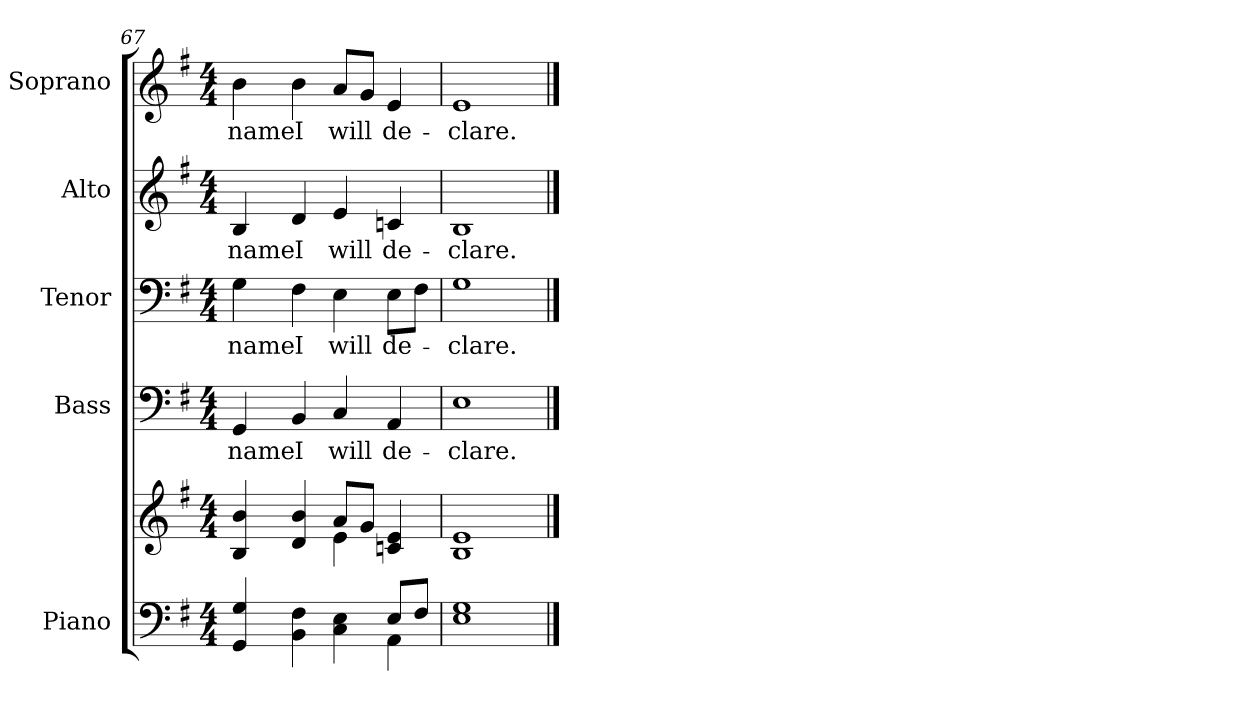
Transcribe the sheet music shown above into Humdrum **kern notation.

**kern	**kern	**kern	**text	**kern	**text	**kern	**text	**kern	**text
*part5	*part5	*part4	*part4	*part3	*part3	*part2	*part2	*part1	*part1
*staff6	*staff5	*staff4	*staff4	*staff3	*staff3	*staff2	*staff2	*staff1	*staff1
*I"Piano	*	*I"Bass	*	*I"Tenor	*	*I"Alto	*	*I"Soprano	*
*I'Pno.	*	*I'B.	*	*I'T.	*	*I'A.	*	*I'S.	*
!!LO:PB:g=z
*clefF4	*clefG2	*clefF4	*	*clefF4	*	*clefG2	*	*clefG2	*
*k[f#]	*k[f#]	*k[f#]	*	*k[f#]	*	*k[f#]	*	*k[f#]	*
*G:	*G:	*G:	*	*G:	*	*G:	*	*G:	*
*M4/4	*M4/4	*M4/4	*	*M4/4	*	*M4/4	*	*M4/4	*
=67	=67	=67	=67	=67	=67	=67	=67	=67	=67
*^	*^	*	*	*	*	*	*	*	*
!	!	!	!	!	!LO:LY:b:color=#000000	!	!	!	!	!	!
!	!	!	!	!	!	!	!LO:LY:b:color=#000000	!	!	!	!
!	!	!	!	!	!	!	!	!	!LO:LY:b:color=#000000	!	!
!	!	!	!	!	!	!	!	!	!	!	!LO:LY:b:color=#000000
4GGi/ 4Gi	2ryy	4Bi/ 4bi	2ryy	4GGi/	name	4Gi\	name	4Bi/	name	4bi\	name
!	!	!	!	!	!LO:LY:b:color=#000000	!	!	!	!	!	!
!	!	!	!	!	!	!	!LO:LY:b:color=#000000	!	!	!	!
!	!	!	!	!	!	!	!	!	!LO:LY:b:color=#000000	!	!
!	!	!	!	!	!	!	!	!	!	!	!LO:LY:b:color=#000000
4BBi\ 4F#i	.	4di/ 4bi	.	4BBi/	I	4F#i\	I	4di/	I	4bi\	I
!	!	!	!	!	!LO:LY:b:color=#000000	!	!	!	!	!	!
!	!	!	!	!	!	!	!LO:LY:b:color=#000000	!	!	!	!
!	!	!	!	!	!	!	!	!	!LO:LY:b:color=#000000	!	!
!	!	!	!	!	!	!	!	!	!	!	!LO:LY:b:color=#000000
4Ci\ 4Ei	4ryy	8ai/L	4ei\	4Ci/	will	4Ei\	will	4ei/	will	8ai/L	will
.	.	8gi/J	.	.	.	.	.	.	.	8gi/J	.
!	!	!	!	!	!LO:LY:b:color=#000000	!	!	!	!	!	!
!	!	!	!	!	!	!	!LO:LY:b:color=#000000	!	!	!	!
!	!	!	!	!	!	!	!	!	!LO:LY:b:color=#000000	!	!
!	!	!	!	!	!	!	!	!	!	!	!LO:LY:b:color=#000000
8Ei/L	4AAi\	4cni/ 4ei	4ryy	4AAi/	de-	8Ei\L	de-	4cni/	de-	4ei/	de-
8F#i/J	.	.	.	.	.	8F#i\J	.	.	.	.	.
=68	=68	=68	=68	=68	=68	=68	=68	=68	=68	=68	=68
!	!	!	!	!	!LO:LY:b:color=#000000	!	!	!	!	!	!
!	!	!	!	!	!	!	!LO:LY:b:color=#000000	!	!	!	!
!	!	!	!	!	!	!	!	!	!LO:LY:b:color=#000000	!	!
!	!	!	!	!	!	!	!	!	!	!	!LO:LY:b:color=#000000
1Ei 1Gi	1ryy	1Bi 1ei	1ryy	1Ei	-clare.	1Gi	-clare.	1Bi	-clare.	1ei	-clare.
*v	*v	*	*	*	*	*	*	*	*	*	*
*	*v	*v	*	*	*	*	*	*	*	*
==	==	==	==	==	==	==	==	==	==
*-	*-	*-	*-	*-	*-	*-	*-	*-	*-
